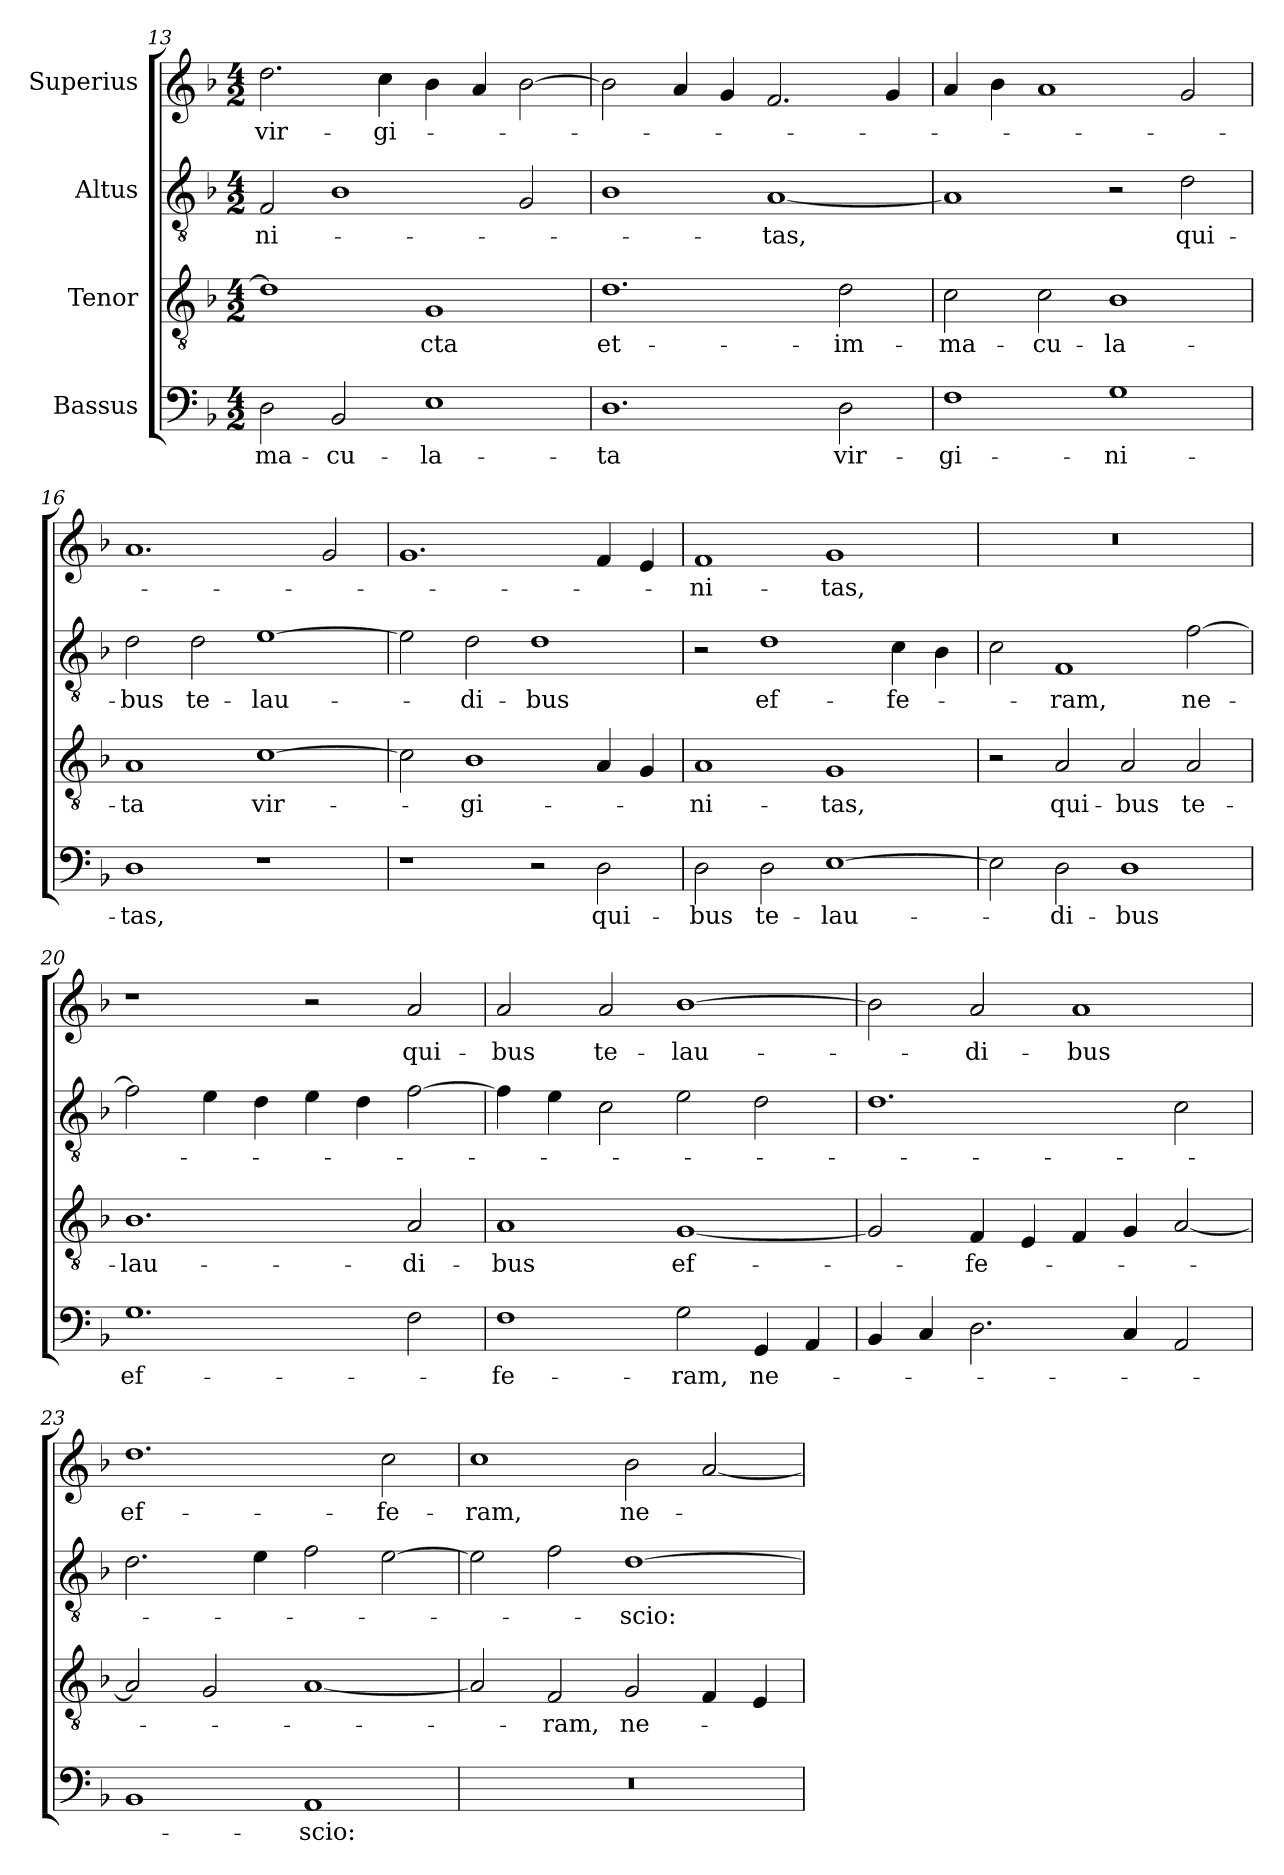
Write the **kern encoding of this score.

**kern	**text	**kern	**text	**kern	**text	**kern	**text
*part4	*part4	*part3	*part3	*part2	*part2	*part1	*part1
*staff4	*staff4	*staff3	*staff3	*staff2	*staff2	*staff1	*staff1
*I"Bassus	*	*I"Tenor	*	*I"Altus	*	*I"Superius	*
*clefF4	*	*clefGv2	*	*clefGv2	*	*clefG2	*
*k[b-]	*	*k[b-]	*	*k[b-]	*	*k[b-]	*
*M4/2	*	*M4/2	*	*M4/2	*	*M4/2	*
=13	=13	=13	=13	=13	=13	=13	=13
2D\	-ma-	1d\]	.	2F/	-ni-	2.dd\	vir-
2BB-/	-cu-	.	.	1B-\	.	.	.
.	.	.	.	.	.	4cc\	-gi-
1E\	-la-	1G/	-cta	.	.	4b-\	.
.	.	.	.	.	.	4a/	.
.	.	.	.	2G/	.	[2b-\	.
=14	=14	=14	=14	=14	=14	=14	=14
1.D\	-ta	1.d\	et-	1B-\	.	2b-\]	.
.	.	.	.	.	.	4a/	.
.	.	.	.	.	.	4g/	.
.	.	.	.	[1A/	-tas,	2.f/	.
2D\	vir-	2d\	im-	.	.	.	.
.	.	.	.	.	.	4g/	.
=15	=15	=15	=15	=15	=15	=15	=15
1F\	-gi-	2c\	-ma-	1A/]	.	4a/	.
.	.	.	.	.	.	4b-\	.
.	.	2c\	-cu-	.	.	1a/	.
1G\	-ni-	1B-\	-la-	2r	.	.	.
.	.	.	.	2d\	qui-	2g/	.
=16	=16	=16	=16	=16	=16	=16	=16
1D\	-tas,	1A/	-ta	2d\	-bus	1.a/	.
.	.	.	.	2d\	te-	.	.
1r	.	[1c\	vir-	[1e\	lau-	.	.
.	.	.	.	.	.	2g/	.
=17	=17	=17	=17	=17	=17	=17	=17
1r	.	2c\]	.	2e\]	.	1.g/	.
.	.	1B-\	-gi-	2d\	-di-	.	.
2r	.	.	.	1d\	-bus	.	.
2D\	qui-	4A/	.	.	.	4f/	.
.	.	4G/	.	.	.	4e/	.
=18	=18	=18	=18	=18	=18	=18	=18
2D\	-bus	1A/	-ni-	2r	.	1f/	-ni-
2D\	te-	.	.	1d\	ef-	.	.
[1E\	lau-	1G/	-tas,	.	.	1g/	-tas,
.	.	.	.	4c\	-fe-	.	.
.	.	.	.	4B-\	.	.	.
=19	=19	=19	=19	=19	=19	=19	=19
2E\]	.	2r	.	2c\	.	0r	.
2D\	-di-	2A/	qui-	1F/	-ram,	.	.
1D\	-bus	2A/	-bus	.	.	.	.
.	.	2A/	te-	[2f\	ne-	.	.
=20	=20	=20	=20	=20	=20	=20	=20
1.G\	ef-	1.B-\	lau-	2f\]	.	1r	.
.	.	.	.	4e\	.	.	.
.	.	.	.	4d\	.	.	.
.	.	.	.	4e\	.	2r	.
.	.	.	.	4d\	.	.	.
2F\	.	2A/	-di-	[2f\	.	2a/	qui-
=21	=21	=21	=21	=21	=21	=21	=21
1F\	-fe-	1A/	-bus	4f\]	.	2a/	-bus
.	.	.	.	4e\	.	.	.
.	.	.	.	2c\	.	2a/	te-
2G\	-ram,	[1G/	ef-	2e\	.	[1b-\	lau-
4GG/	ne-	.	.	2d\	.	.	.
4AA/	.	.	.	.	.	.	.
=22	=22	=22	=22	=22	=22	=22	=22
4BB-/	.	2G/]	.	1.d\	.	2b-\]	.
4C/	.	.	.	.	.	.	.
2.D\	.	4F/	-fe-	.	.	2a/	-di-
.	.	4E/	.	.	.	.	.
.	.	4F/	.	.	.	1a/	-bus
4C/	.	4G/	.	.	.	.	.
2AA/	.	[2A/	.	2c\	.	.	.
=23	=23	=23	=23	=23	=23	=23	=23
1BB-/	.	2A/]	.	2.d\	.	1.dd\	ef-
.	.	2G/	.	.	.	.	.
.	.	.	.	4e\	.	.	.
1AA/	-scio:	[1A/	.	2f\	.	.	.
.	.	.	.	[2e\	.	2cc\	-fe-
=24	=24	=24	=24	=24	=24	=24	=24
0r	.	2A/]	.	2e\]	.	1cc\	-ram,
.	.	2F/	-ram,	2f\	.	.	.
.	.	2G/	ne-	[1d\	-scio:	2b-\	ne-
.	.	4F/	.	.	.	[2a/	.
.	.	4E/	.	.	.	.	.
=	=	=	=	=	=	=	=
*-	*-	*-	*-	*-	*-	*-	*-
